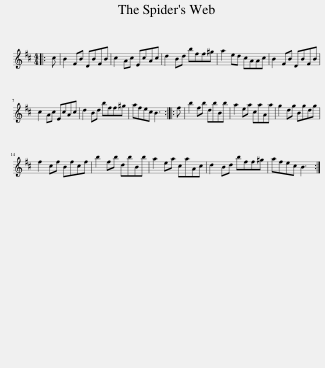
X:1
L:1/8
M:4/4
I:linebreak $
K:D
V:1 treble
V:1
|: c | B2 FB DBFB | c2 Ac EcAc | d2 Bd bff^g | a2 ed cAAc | %5
 B2 FB DBFB |$ c2 Ac EcAc | d2 Bd bff^g | afec B3 :: f | %10
 b2 fb dbBb | a2 ea caAa | g2 dg Bgdg |$ f2 cf Bfcf | b2 fb dbBb | %15
 a2 ea caAc | d2 Bd bff^g | afec B3 :| %18
